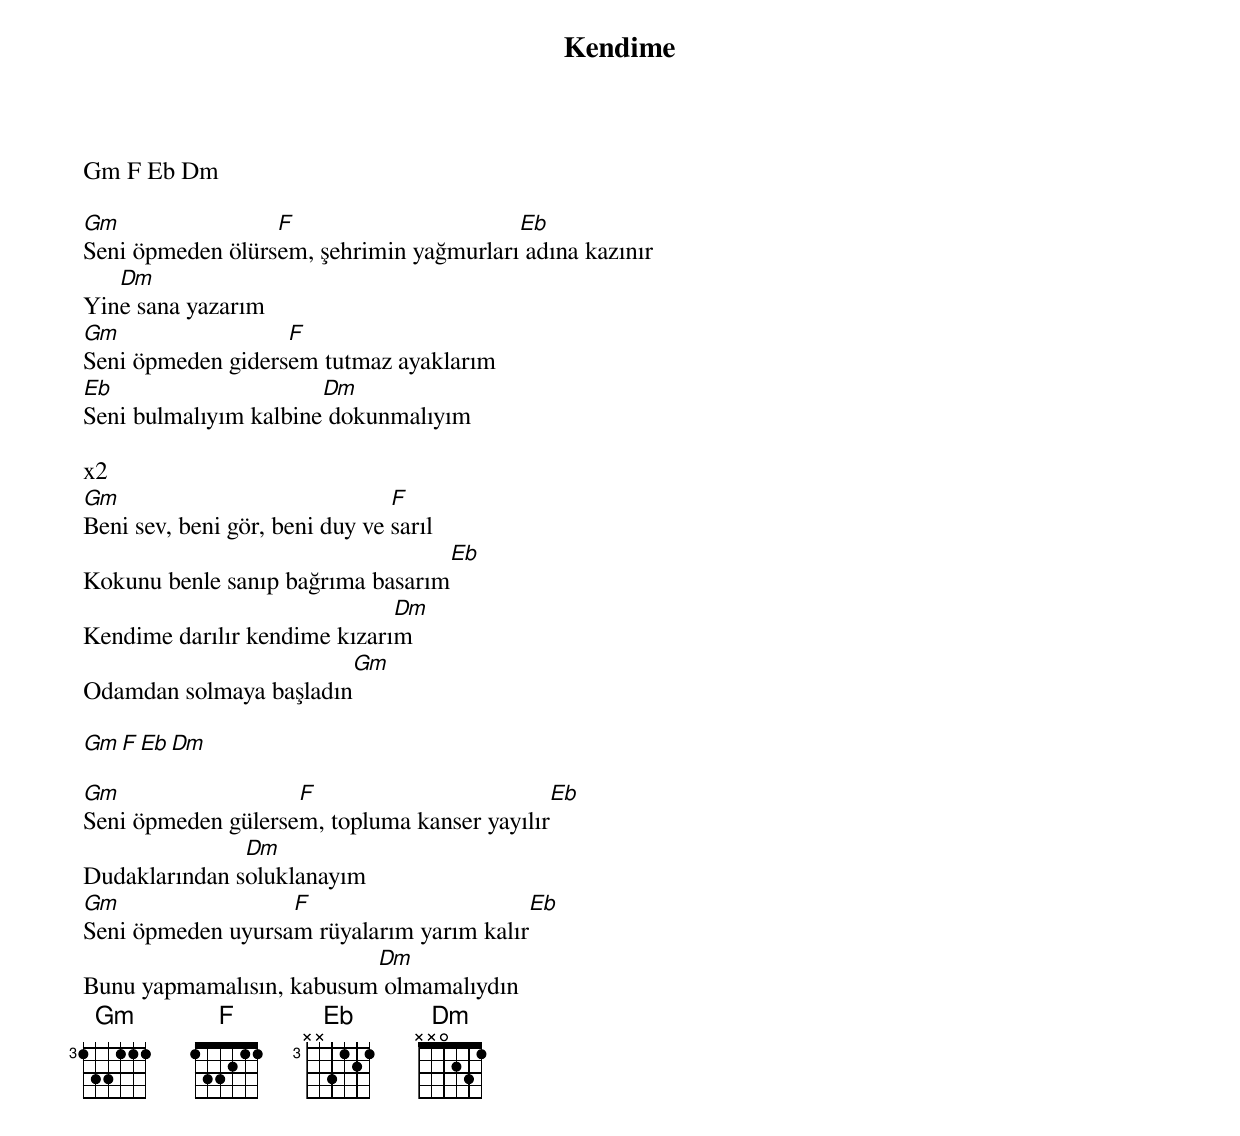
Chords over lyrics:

{title: Kendime}
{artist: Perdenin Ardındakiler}

Gm F Eb Dm

Gm                F                      Eb
Seni öpmeden ölürsem, şehrimin yağmurları adına kazınır
   Dm
Yine sana yazarım
Gm                 F
Seni öpmeden gidersem tutmaz ayaklarım
Eb                     Dm
Seni bulmalıyım kalbine dokunmalıyım

x2
Gm                              F
Beni sev, beni gör, beni duy ve sarıl
                                   Eb
Kokunu benle sanıp bağrıma basarım
                              Dm
Kendime darılır kendime kızarım
                          Gm
Odamdan solmaya başladın

Gm F Eb Dm

Gm                  F                         Eb
Seni öpmeden gülersem, topluma kanser yayılır
               Dm
Dudaklarından soluklanayım
Gm                 F                       Eb
Seni öpmeden uyursam rüyalarım yarım kalır
                          Dm
Bunu yapmamalısın, kabusum olmamalıydın
